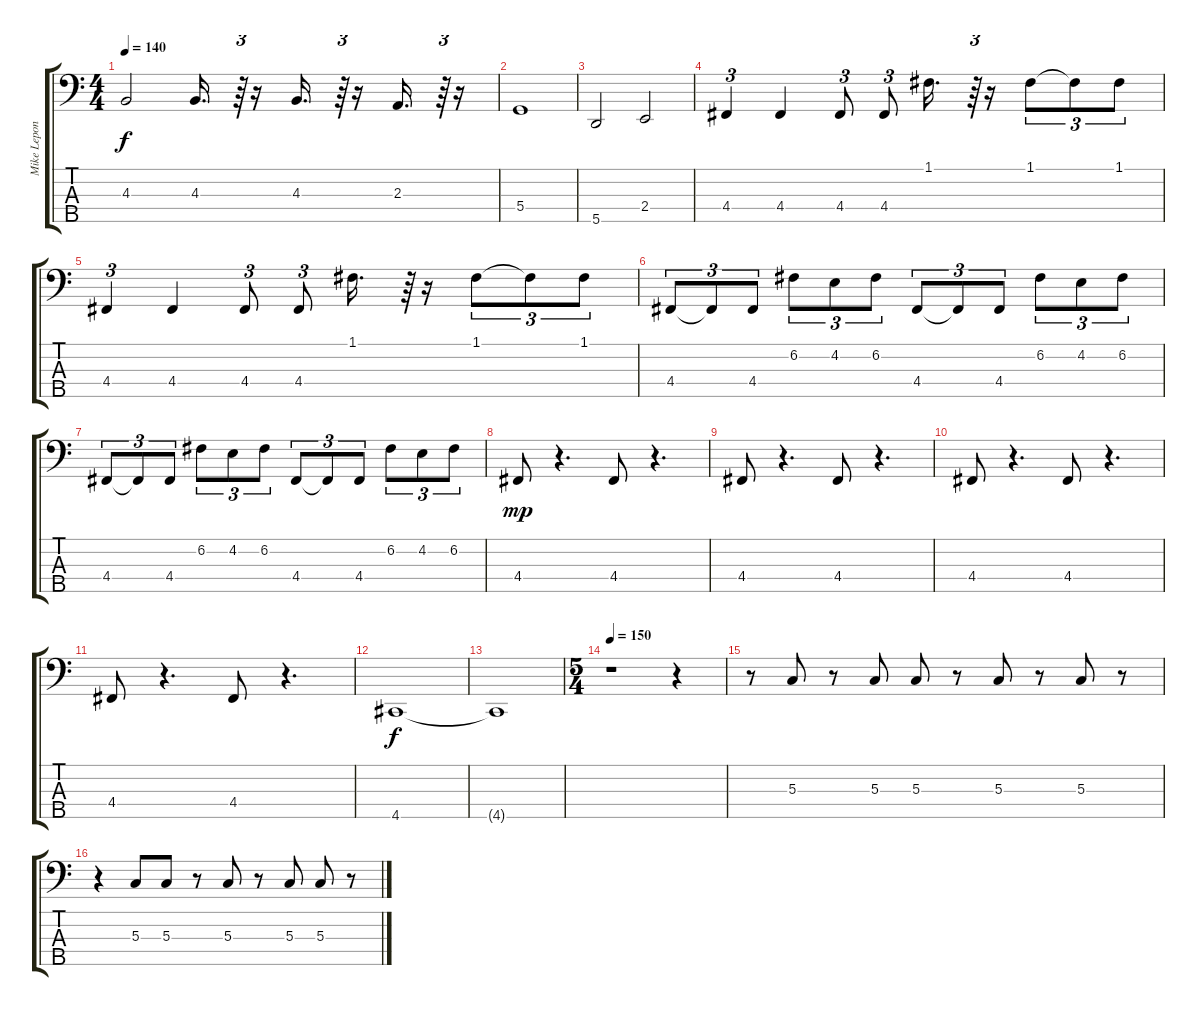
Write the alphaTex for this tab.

\track ("Mike Lepond" "Mike Lepon") {instrument electricbasspick}
\staff {score tabs}
\tuning (F2 C2 G1 D1 A0) {hide}
\ts (4 4)
\tempo 140
\clef f4
\ks c
4.3.2{dy f} 4.3.16{d} r.64{tu (3 2)} r.16 4.3.16{d} r.64{tu (3 2)} r.16 2.3.16{d} r.64{tu (3 2)} r.16 |
5.4.1 |
5.5.2 2.4.2 |
4.4.4{tu (3 2)} 4.4.4 4.4.8{tu (3 2)} 4.4.8{tu (3 2)} 1.1.16{d} r.64{tu (3 2)} r.16 1.1.8{tu (3 2)} 1.1{t}.8{tu (3 2)} 1.1.8{tu (3 2)} |
4.4.4{tu (3 2)} 4.4.4 4.4.8{tu (3 2)} 4.4.8{tu (3 2)} 1.1.16{d} r.64{tu (3 2)} r.16 1.1.8{tu (3 2)} 1.1{t}.8{tu (3 2)} 1.1.8{tu (3 2)} |
4.4.8{tu (3 2)} 4.4{t}.8{tu (3 2)} 4.4.8{tu (3 2)} 6.2.8{tu (3 2)} 4.2.8{tu (3 2)} 6.2.8{tu (3 2)} 4.4.8{tu (3 2)} 4.4{t}.8{tu (3 2)} 4.4.8{tu (3 2)} 6.2.8{tu (3 2)} 4.2.8{tu (3 2)} 6.2.8{tu (3 2)} |
4.4.8{tu (3 2)} 4.4{t}.8{tu (3 2)} 4.4.8{tu (3 2)} 6.2.8{tu (3 2)} 4.2.8{tu (3 2)} 6.2.8{tu (3 2)} 4.4.8{tu (3 2)} 4.4{t}.8{tu (3 2)} 4.4.8{tu (3 2)} 6.2.8{tu (3 2)} 4.2.8{tu (3 2)} 6.2.8{tu (3 2)} |
4.4.8{dy mp} r.4{d} 4.4.8 r.4{d} |
4.4.8 r.4{d} 4.4.8 r.4{d} |
4.4.8 r.4{d} 4.4.8 r.4{d} |
4.4.8 r.4{d} 4.4.8 r.4{d} |
4.5.1{dy f} |
4.5{t}.1 |
\ts (5 4)
\tempo 150
r.1 r.4 |
r.8 5.3.8 r.8 5.3.8 5.3.8 r.8 5.3.8 r.8 5.3.8 r.8 |
r.4 5.3.8 5.3.8 r.8 5.3.8 r.8 5.3.8 5.3.8 r.8
